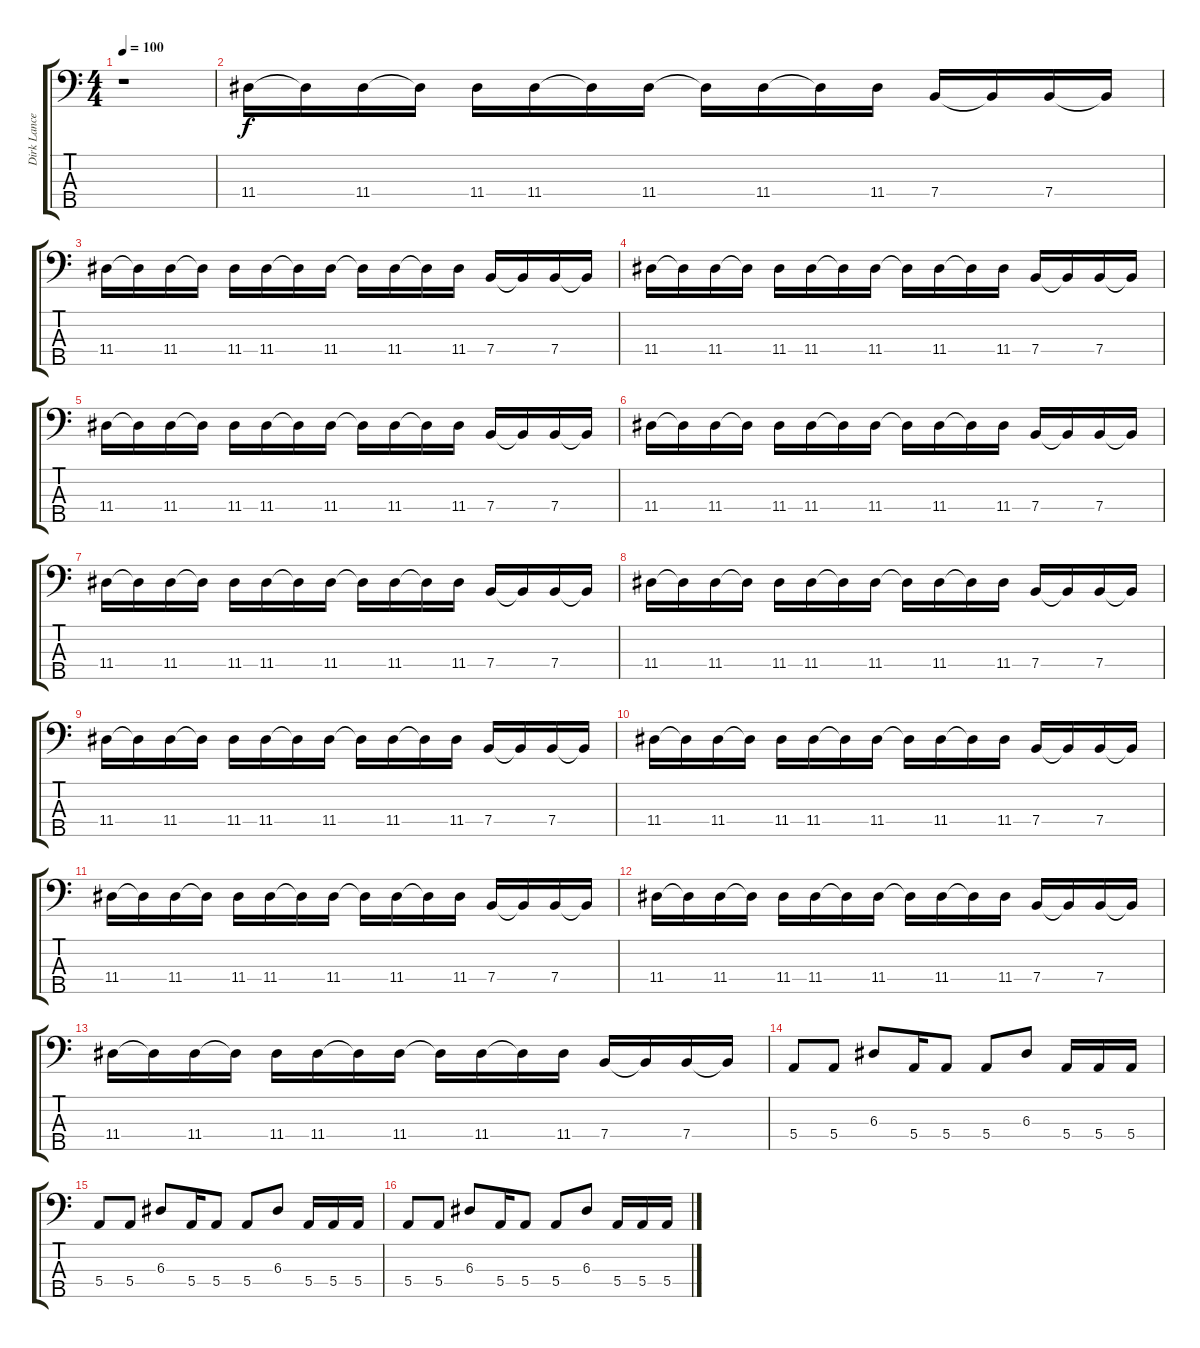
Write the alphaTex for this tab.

\track ("Dirk Lance" "Dirk Lance") {instrument electricbassfinger}
\staff {score tabs}
\tuning (G2 D2 A1 E1 B0) {hide}
\ts (4 4)
\tempo 100
\clef f4
\ks c
r.1{dy f instrument electricbassfinger} |
11.4.16 11.4{t}.16 11.4.16 11.4{t}.16 11.4.16 11.4.16 11.4{t}.16 11.4.16 11.4{t}.16 11.4.16 11.4{t}.16 11.4.16 7.4.16 7.4{t}.16 7.4.16 7.4{t}.16 |
11.4.16 11.4{t}.16 11.4.16 11.4{t}.16 11.4.16 11.4.16 11.4{t}.16 11.4.16 11.4{t}.16 11.4.16 11.4{t}.16 11.4.16 7.4.16 7.4{t}.16 7.4.16 7.4{t}.16 |
11.4.16 11.4{t}.16 11.4.16 11.4{t}.16 11.4.16 11.4.16 11.4{t}.16 11.4.16 11.4{t}.16 11.4.16 11.4{t}.16 11.4.16 7.4.16 7.4{t}.16 7.4.16 7.4{t}.16 |
11.4.16 11.4{t}.16 11.4.16 11.4{t}.16 11.4.16 11.4.16 11.4{t}.16 11.4.16 11.4{t}.16 11.4.16 11.4{t}.16 11.4.16 7.4.16 7.4{t}.16 7.4.16 7.4{t}.16 |
11.4.16 11.4{t}.16 11.4.16 11.4{t}.16 11.4.16 11.4.16 11.4{t}.16 11.4.16 11.4{t}.16 11.4.16 11.4{t}.16 11.4.16 7.4.16 7.4{t}.16 7.4.16 7.4{t}.16 |
11.4.16 11.4{t}.16 11.4.16 11.4{t}.16 11.4.16 11.4.16 11.4{t}.16 11.4.16 11.4{t}.16 11.4.16 11.4{t}.16 11.4.16 7.4.16 7.4{t}.16 7.4.16 7.4{t}.16 |
11.4.16 11.4{t}.16 11.4.16 11.4{t}.16 11.4.16 11.4.16 11.4{t}.16 11.4.16 11.4{t}.16 11.4.16 11.4{t}.16 11.4.16 7.4.16 7.4{t}.16 7.4.16 7.4{t}.16 |
11.4.16 11.4{t}.16 11.4.16 11.4{t}.16 11.4.16 11.4.16 11.4{t}.16 11.4.16 11.4{t}.16 11.4.16 11.4{t}.16 11.4.16 7.4.16 7.4{t}.16 7.4.16 7.4{t}.16 |
11.4.16 11.4{t}.16 11.4.16 11.4{t}.16 11.4.16 11.4.16 11.4{t}.16 11.4.16 11.4{t}.16 11.4.16 11.4{t}.16 11.4.16 7.4.16 7.4{t}.16 7.4.16 7.4{t}.16 |
11.4.16 11.4{t}.16 11.4.16 11.4{t}.16 11.4.16 11.4.16 11.4{t}.16 11.4.16 11.4{t}.16 11.4.16 11.4{t}.16 11.4.16 7.4.16 7.4{t}.16 7.4.16 7.4{t}.16 |
11.4.16 11.4{t}.16 11.4.16 11.4{t}.16 11.4.16 11.4.16 11.4{t}.16 11.4.16 11.4{t}.16 11.4.16 11.4{t}.16 11.4.16 7.4.16 7.4{t}.16 7.4.16 7.4{t}.16 |
11.4.16 11.4{t}.16 11.4.16 11.4{t}.16 11.4.16 11.4.16 11.4{t}.16 11.4.16 11.4{t}.16 11.4.16 11.4{t}.16 11.4.16 7.4.16 7.4{t}.16 7.4.16 7.4{t}.16 |
5.4.8 5.4.8 6.3.8 5.4.16 5.4.8 5.4.8 6.3.8 5.4.16 5.4.16 5.4.16 |
5.4.8 5.4.8 6.3.8 5.4.16 5.4.8 5.4.8 6.3.8 5.4.16 5.4.16 5.4.16 |
5.4.8 5.4.8 6.3.8 5.4.16 5.4.8 5.4.8 6.3.8 5.4.16 5.4.16 5.4.16
